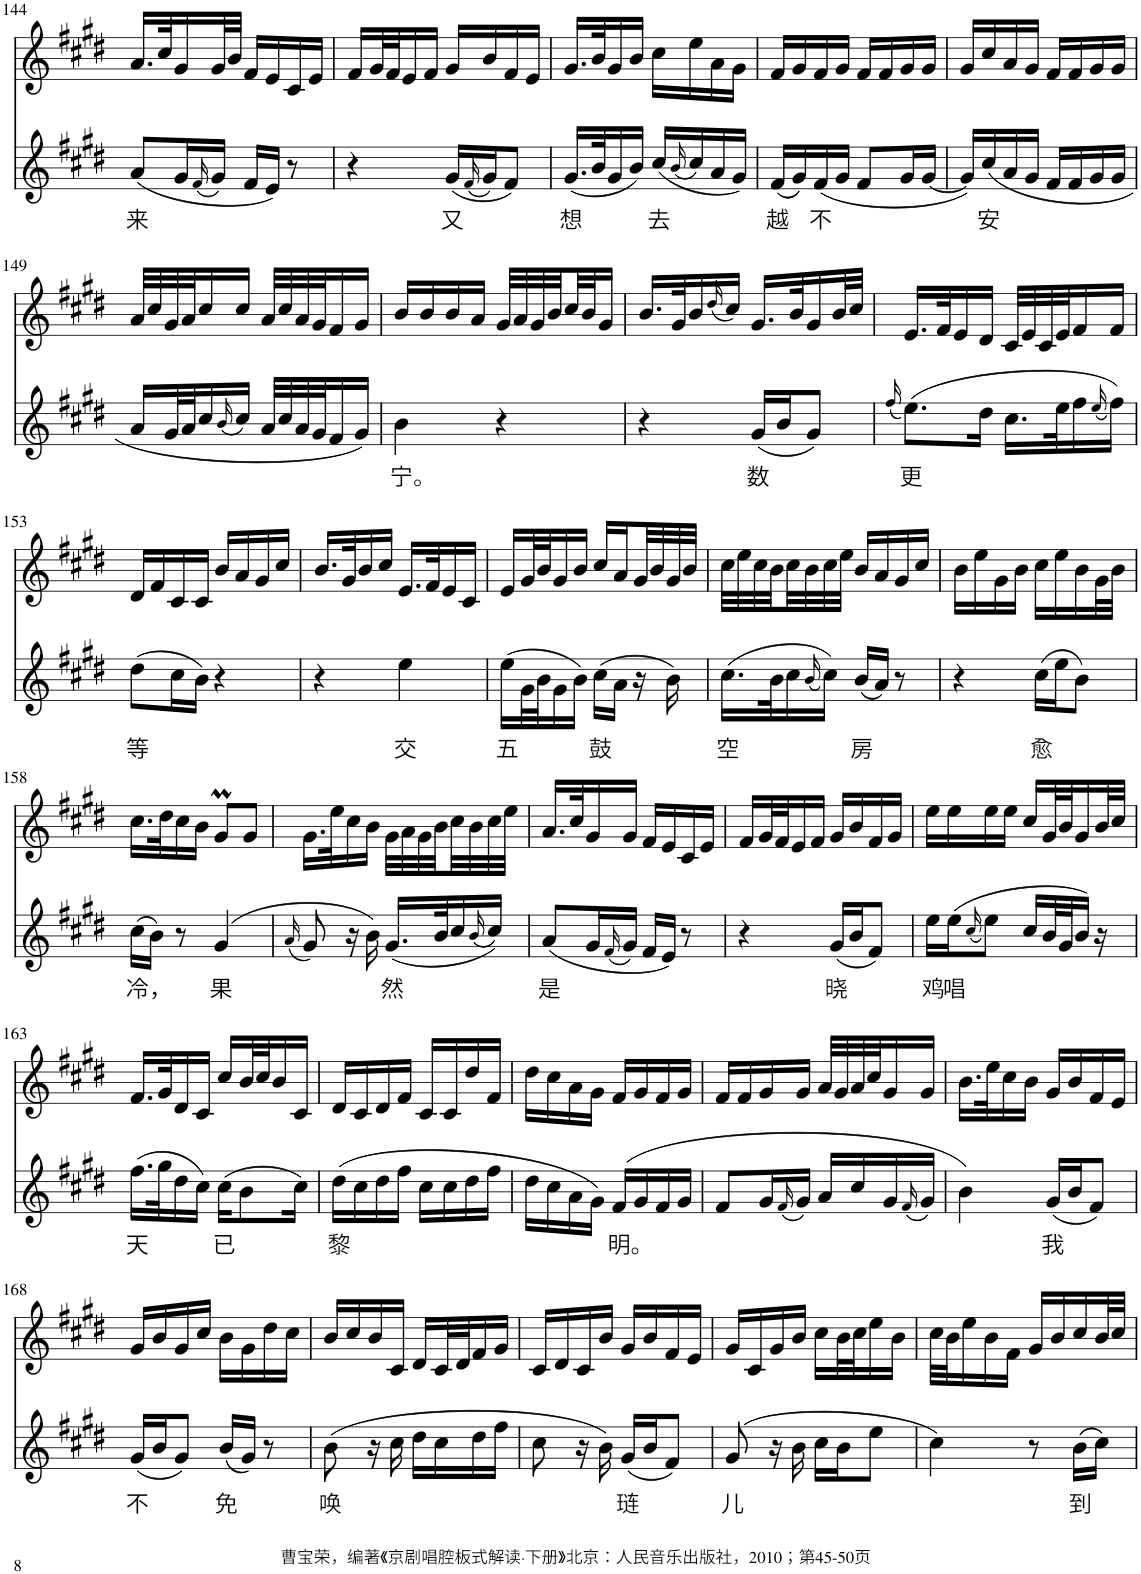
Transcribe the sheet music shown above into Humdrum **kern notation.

**kern	**text	**kern
*part2	*part2	*part1
*staff2	*staff2	*staff1
*I"Piano	*	*I"Piano
*I'Pno	*	*I'Pno
!!LO:PB:g=z
*clefG2	*	*clefG2
*k[f#c#g#d#]	*	*k[f#c#g#d#]
*M2/4	*	*M2/4
=144	=144	=144
!	!LO:LY:b	!
(8a/L	来	16.a/LL
.	.	32cc#/K
16g#/L	.	16g#/
(16qf#/	.	.
16g#/JJ)	.	32g#/L
.	.	32b/JJJ
16f#/LL	.	16f#/LL
16e/JJ)	.	16e/
8r	.	16c#/
.	.	16e/JJ
=145	=145	=145
4r	.	16f#/LL
.	.	32g#/L
.	.	32f#/J
.	.	16e/
.	.	16f#/JJ
!	!LO:LY:b	!
(16g#/LL	又	16g#/LL
(16qf#/	.	.
16g#/J)	.	16b/
8f#/J)	.	16f#/
.	.	16e/JJ
=146	=146	=146
!	!LO:LY:b	!
(16.g#/LL	想	16.g#/LL
32b/K	.	32b/K
16g#/	.	16g#/
16b/JJ)	.	16b/JJ
!	!LO:LY:b	!
(16cc#/LL	去	16cc#\LL
(16qb/	.	.
16cc#/)	.	16ee\
16a/	.	16a\
16g#/JJ)	.	16g#\JJ
=147	=147	=147
!	!LO:LY:b	!
(16f#/LL	越	16f#/LL
16g#/)	.	16g#/
!	!LO:LY:b	!
(16f#/	不	16f#/
16g#/JJ	.	16g#/JJ
8f#/L	.	16f#/LL
.	.	16f#/
16g#/L	.	16g#/
[16g#/JJ	.	16g#/JJ
=148	=148	=148
16g#/LL])	.	16g#/LL
!	!LO:LY:b	!
(16cc#/	安	16cc#/
16a/	.	16a/
16g#/JJ	.	16g#/JJ
16f#/LL	.	16f#/LL
16f#/	.	16f#/
16g#/	.	16g#/
16g#/JJ	.	16g#/JJ
!!LO:LB:g=z
=149	=149	=149
16a/LL	.	32a/LLL
.	.	32cc#/
32g#/L	.	32g#/
32a/J	.	32a/J
16cc#/	.	16cc#/
(16qb/	.	.
16cc#/JJ)	.	16cc#/JJ
32a/LLL	.	32a/LLL
32cc#/	.	32cc#/
32a/	.	32a/
32g#/J	.	32g#/J
16f#/	.	16f#/
16g#/JJ)	.	16g#/JJ
=150	=150	=150
!	!LO:LY:b	!
4b\	宁。	16b/LL
.	.	16b/
.	.	16b/
.	.	16a/JJ
4r	.	32g#/LLL
.	.	32a/
.	.	32g#/
.	.	32b/
.	.	32cc#/
.	.	32b/J
.	.	16g#/JJ
=151	=151	=151
4r	.	16.b/LL
.	.	32g#/K
.	.	16b/
.	.	(16qdd#/
.	.	16cc#/JJ)
!	!LO:LY:b	!
(16g#/LL	数	16.g#/LL
16b/J	.	.
.	.	32b/K
8g#/J)	.	16g#/
.	.	32b/L
.	.	32cc#/JJJ
=152	=152	=152
(16qff#/	.	.
!	!LO:LY:b	!
(8.ee\L)	更	16.e/LL
.	.	32f#/K
.	.	16e/
16dd#\Jk	.	16d#/JJ
16.cc#\LL	.	32c#/LLL
.	.	32e/
.	.	32c#/
32ee\K	.	32e/J
16ff#\	.	16f#/
(16qee/	.	.
16ff#\JJ))	.	16f#/JJ
!!LO:LB:g=z
=153	=153	=153
!	!LO:LY:b	!
(8dd#\L	等	16d#/LL
.	.	16f#/
16cc#\L	.	16c#/
16b\JJ)	.	16c#/JJ
4r	.	16b/LL
.	.	16a/
.	.	16g#/
.	.	16cc#/JJ
=154	=154	=154
4r	.	16.b/LL
.	.	32g#/K
.	.	16b/
.	.	16cc#/JJ
!	!LO:LY:b	!
4ee\	交	16.e/LL
.	.	32f#/K
.	.	16e/
.	.	16c#/JJ
=155	=155	=155
!	!LO:LY:b	!
(16ee\LL	五	16e/LL
32g#\L	.	32g#/L
32b\J	.	32b/J
16g#\	.	16g#/
16b\JJ)	.	16b/JJ
!	!LO:LY:b	!
(16cc#\LL	鼓	16cc#/LL
16a\JJ	.	16a/
16r	.	32g#/L
.	.	32b/
16b\)	.	32g#/
.	.	32b/JJJ
=156	=156	=156
!	!LO:LY:b	!
(16.cc#\LL	空	32cc#\LLL
.	.	32ee\
.	.	32cc#\
32b\K	.	32b\
16cc#\	.	32cc#\
.	.	32b\
(16qb/	.	.
16cc#\JJ))	.	32cc#\
.	.	32ee\JJJ
!	!LO:LY:b	!
(16b/LL	房	16b/LL
16a/JJ)	.	16a/
8r	.	16g#/
.	.	16cc#/JJ
=157	=157	=157
4r	.	16b\LL
.	.	16ee\
.	.	16g#\
.	.	16b\JJ
!	!LO:LY:b	!
(16cc#\LL	愈	16cc#\LL
16ee\J	.	16ee\
8b\J)	.	16b\
.	.	32g#\L
.	.	32b\JJJ
!!LO:LB:g=z
=158	=158	=158
!	!LO:LY:b	!
(16cc#\LL	冷，	16.cc#\LL
16b\JJ)	.	.
.	.	32dd#\K
8r	.	16cc#\
.	.	16b\JJ
!	!LO:LY:b	!
(4g#/	果	8g#m/L
.	.	8g#/J
=159	=159	=159
(16qa/	.	.
8g#/)	.	16.g#\LL
.	.	32ee\K
16r	.	16cc#\
16b\)	.	16b\JJ
!	!LO:LY:b	!
(16.g#/LL	然	32g#\LLL
.	.	32a\
.	.	32g#\
32b/K	.	32b\
16cc#/	.	32cc#\
.	.	32b\
(16qb/	.	.
16cc#/JJ))	.	32cc#\
.	.	32ee\JJJ
=160	=160	=160
!	!LO:LY:b	!
(8a/L	是	16.a/LL
.	.	32cc#/K
16g#/L	.	16g#/
(16qf#/	.	.
16g#/JJ)	.	16g#/JJ
16f#/LL	.	16f#/LL
16e/JJ)	.	16e/
8r	.	16c#/
.	.	16e/JJ
=161	=161	=161
4r	.	16f#/LL
.	.	32g#/L
.	.	32f#/J
.	.	16e/
.	.	16f#/JJ
!	!LO:LY:b	!
(16g#/LL	晓	16g#/LL
16b/J	.	16b/
8f#/J)	.	16f#/
.	.	16g#/JJ
=162	=162	=162
!	!LO:LY:b	!
16ee\LL	鸡	16ee\LL
!	!LO:LY:b	!
(16ee\J	唱	16ee\
(16qcc#/	.	.
8ee\J)	.	16ee\
.	.	16ee\JJ
16cc#/LL	.	16cc#/LL
32b/L	.	32g#/L
32g#/J	.	32b/J
16b/JJ)	.	16g#/
16r	.	32b/L
.	.	32cc#/JJJ
!!LO:LB:g=z
=163	=163	=163
!	!LO:LY:b	!
(16.ff#\LL	天	16.f#/LL
32gg#\K	.	32g#/K
16dd#\	.	16d#/
16cc#\JJ)	.	16c#/JJ
!	!LO:LY:b	!
(16cc#\KL	已	16cc#/LL
8b\	.	32b/L
.	.	32cc#/J
.	.	16b/
16cc#\Jk)	.	16c#/JJ
=164	=164	=164
!	!LO:LY:b	!
(16dd#\LL	黎	16d#/LL
16cc#\	.	16c#/
16dd#\	.	16d#/
16ff#\JJ	.	16f#/JJ
16cc#\LL	.	16c#/LL
16cc#\	.	16c#/
16dd#\	.	16dd#/
16ff#\JJ	.	16f#/JJ
=165	=165	=165
16dd#\LL	.	16dd#\LL
16cc#\	.	16cc#\
16a\	.	16a\
16g#\JJ)	.	16g#\JJ
!	!LO:LY:b	!
(16f#/LL	明。	16f#/LL
16g#/	.	16g#/
16f#/	.	16f#/
16g#/JJ	.	16g#/JJ
=166	=166	=166
8f#/L	.	16f#/LL
.	.	16f#/
16g#/L	.	16g#/
(16qf#/	.	.
16g#/JJ)	.	16g#/JJ
16a/LL	.	32a/LLL
.	.	32g#/
16cc#/	.	32a/
.	.	32cc#/J
16g#/	.	16g#/
(16qf#/	.	.
16g#/JJ)	.	16g#/JJ
=167	=167	=167
4b\)	.	16.b\LL
.	.	32ee\K
.	.	16cc#\
.	.	16b\JJ
!	!LO:LY:b	!
(16g#/LL	我	16g#/LL
16b/J	.	16b/
8f#/J)	.	16f#/
.	.	16e/JJ
!!LO:LB:g=z
=168	=168	=168
!	!LO:LY:b	!
(16g#/LL	不	16g#/LL
16b/J	.	16b/
8g#/J)	.	16g#/
.	.	16cc#/JJ
!	!LO:LY:b	!
(16b/LL	免	16b\LL
16g#/JJ)	.	16g#\
8r	.	16dd#\
.	.	16cc#\JJ
=169	=169	=169
!	!LO:LY:b	!
(8b\	唤	16b/LL
.	.	16cc#/
16r	.	16b/
16cc#\	.	16c#/JJ
16dd#\LL	.	16d#/LL
16cc#\	.	32c#/L
.	.	32d#/J
16dd#\	.	16f#/
16ff#\JJ	.	16g#/JJ
=170	=170	=170
8cc#\	.	16c#/LL
.	.	16d#/
16r	.	16c#/
16b\)	.	16b/JJ
!	!LO:LY:b	!
(16g#/LL	琏	16g#/LL
16b/J	.	16b/
8f#/J)	.	16f#/
.	.	16e/JJ
=171	=171	=171
!	!LO:LY:b	!
(8g#/	儿	16g#/LL
.	.	16c#/
16r	.	16g#/
16b\	.	16b/JJ
16cc#\LL	.	16cc#\LL
16b\J	.	32b\L
.	.	32cc#\J
8ee\J	.	16ee\
.	.	16b\JJ
=172	=172	=172
4cc#\)	.	32cc#\LLL
.	.	32b\J
.	.	16ee\
.	.	16b\
.	.	16f#\JJ
8r	.	16g#/LL
.	.	16b/
!	!LO:LY:b	!
(16b\LL	到	16cc#/
16cc#\JJ)	.	32b/L
.	.	32cc#/JJJ
=	=	=
*-	*-	*-
